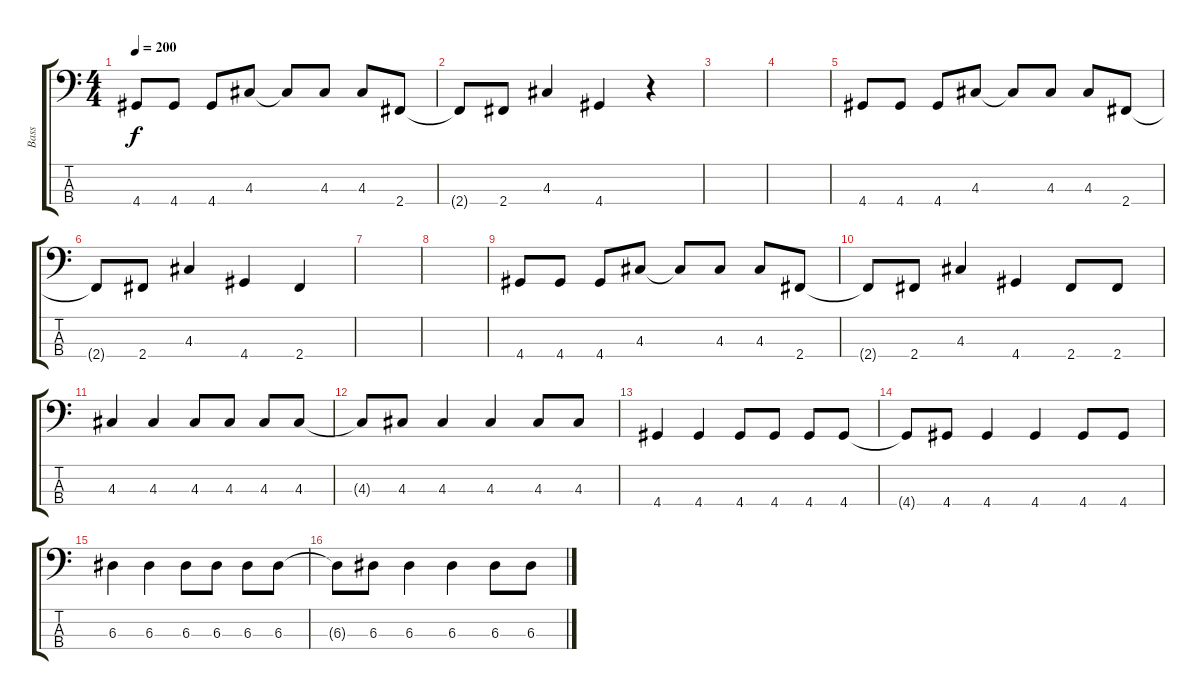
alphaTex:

\track ("Bass" "Bass") {instrument electricbasspick}
\staff {score tabs}
\tuning (G2 D2 A1 E1) {hide}
\ts (4 4)
\tempo 200
\clef f4
\ks c
4.4.8{dy f} 4.4.8 4.4.8 4.3.8 4.3{t}.8 4.3.8 4.3.8 2.4.8 |
2.4{t}.8 2.4.8 4.3.4 4.4.4 r.4 |
|
|
4.4.8 4.4.8 4.4.8 4.3.8 4.3{t}.8 4.3.8 4.3.8 2.4.8 |
2.4{t}.8 2.4.8 4.3.4 4.4.4 2.4.4 |
|
|
4.4.8 4.4.8 4.4.8 4.3.8 4.3{t}.8 4.3.8 4.3.8 2.4.8 |
2.4{t}.8 2.4.8 4.3.4 4.4.4 2.4.8 2.4.8 |
4.3.4 4.3.4 4.3.8 4.3.8 4.3.8 4.3.8 |
4.3{t}.8 4.3.8 4.3.4 4.3.4 4.3.8 4.3.8 |
4.4.4 4.4.4 4.4.8 4.4.8 4.4.8 4.4.8 |
4.4{t}.8 4.4.8 4.4.4 4.4.4 4.4.8 4.4.8 |
6.3.4 6.3.4 6.3.8 6.3.8 6.3.8 6.3.8 |
6.3{t}.8 6.3.8 6.3.4 6.3.4 6.3.8 6.3.8
